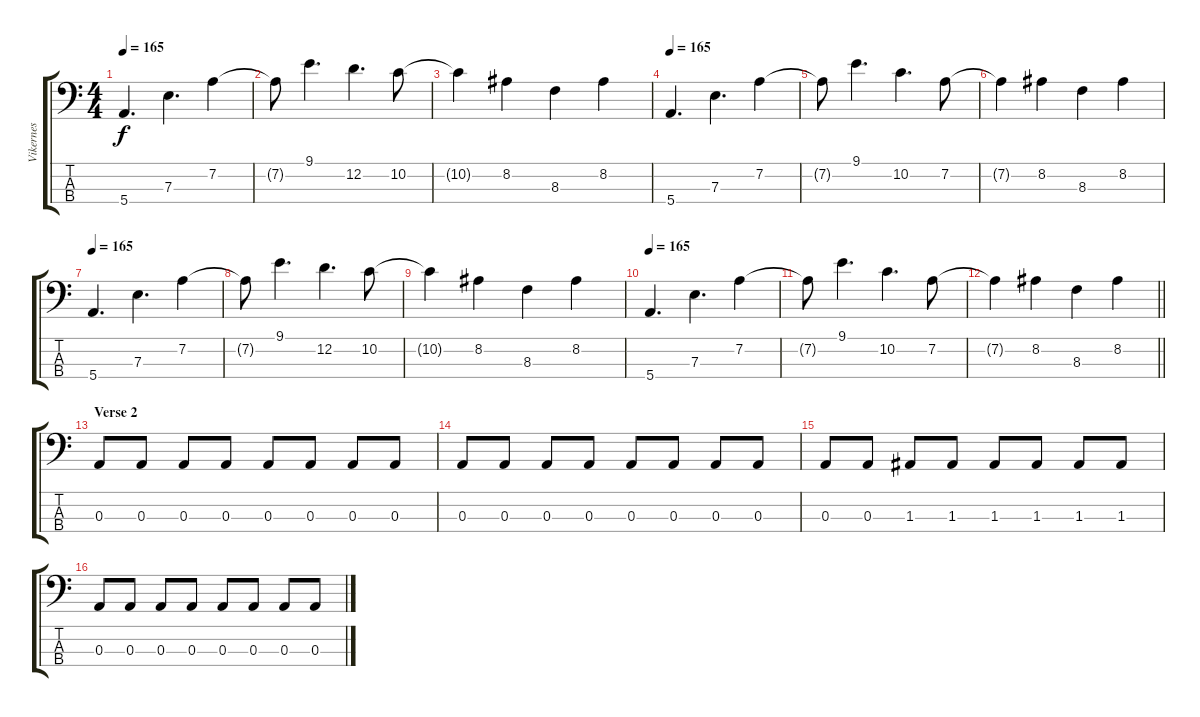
\track ("Vikernes" "Vikernes") {instrument electricbassfinger}
\staff {score tabs}
\tuning (G2 D2 A1 E1) {hide}
\ts (4 4)
\tempo 180
\tempo 165
\clef f4
\ks c
5.4.4{d dy f} 7.3.4{d} 7.2.4 |
7.2{t}.8 9.1.4{d} 12.2.4{d} 10.2.8 |
10.2{t}.4 8.2.4 8.3.4 8.2.4 |
\tempo 165
5.4.4{d} 7.3.4{d} 7.2.4 |
7.2{t}.8 9.1.4{d} 10.2.4{d} 7.2.8 |
7.2{t}.4 8.2.4 8.3.4 8.2.4 |
\tempo 165
5.4.4{d} 7.3.4{d} 7.2.4 |
7.2{t}.8 9.1.4{d} 12.2.4{d} 10.2.8 |
10.2{t}.4 8.2.4 8.3.4 8.2.4 |
\tempo 165
5.4.4{d} 7.3.4{d} 7.2.4 |
7.2{t}.8 9.1.4{d} 10.2.4{d} 7.2.8 |
\barLineRight lightlight
7.2{t}.4 8.2.4 8.3.4 8.2.4 |
\section ("" "Verse 2")
0.3.8 0.3.8 0.3.8 0.3.8 0.3.8 0.3.8 0.3.8 0.3.8 |
0.3.8 0.3.8 0.3.8 0.3.8 0.3.8 0.3.8 0.3.8 0.3.8 |
0.3.8 0.3.8 1.3.8 1.3.8 1.3.8 1.3.8 1.3.8 1.3.8 |
0.3.8 0.3.8 0.3.8 0.3.8 0.3.8 0.3.8 0.3.8 0.3.8
